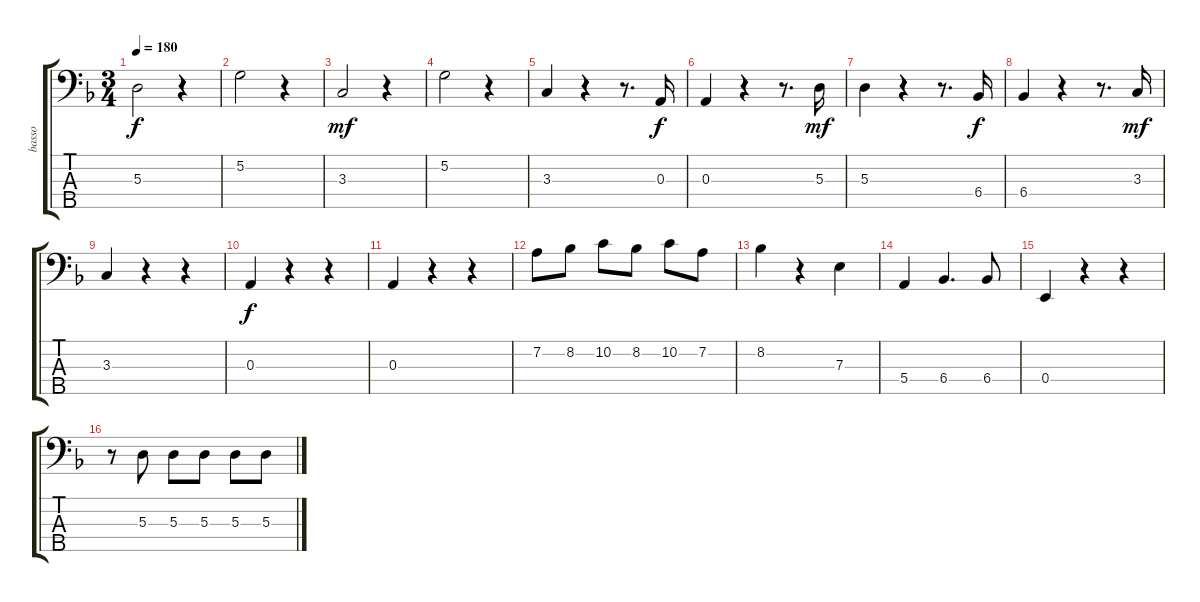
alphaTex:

\track ("basso" "basso") {instrument electricbassfinger}
\staff {score tabs}
\tuning (G2 D2 A1 E1 B0) {hide}
\ts (3 4)
\tempo 180
\clef f4
\ks dminor
5.3.2{dy f} r.4 |
5.2.2 r.4 |
3.3.2{dy mf} r.4 |
5.2.2 r.4 |
3.3.4 r.4 r.8{d} 0.3.16{dy f} |
0.3.4 r.4 r.8{d} 5.3.16{dy mf} |
5.3.4 r.4 r.8{d} 6.4.16{dy f} |
6.4.4 r.4 r.8{d} 3.3.16{dy mf} |
3.3.4 r.4 r.4 |
0.3.4{dy f} r.4 r.4 |
0.3.4 r.4 r.4 |
7.2.8 8.2.8 10.2.8 8.2.8 10.2.8 7.2.8 |
8.2.4 r.4 7.3.4 |
5.4.4 6.4.4{d} 6.4.8 |
0.4.4 r.4 r.4 |
r.8 5.3.8 5.3.8 5.3.8 5.3.8 5.3.8
